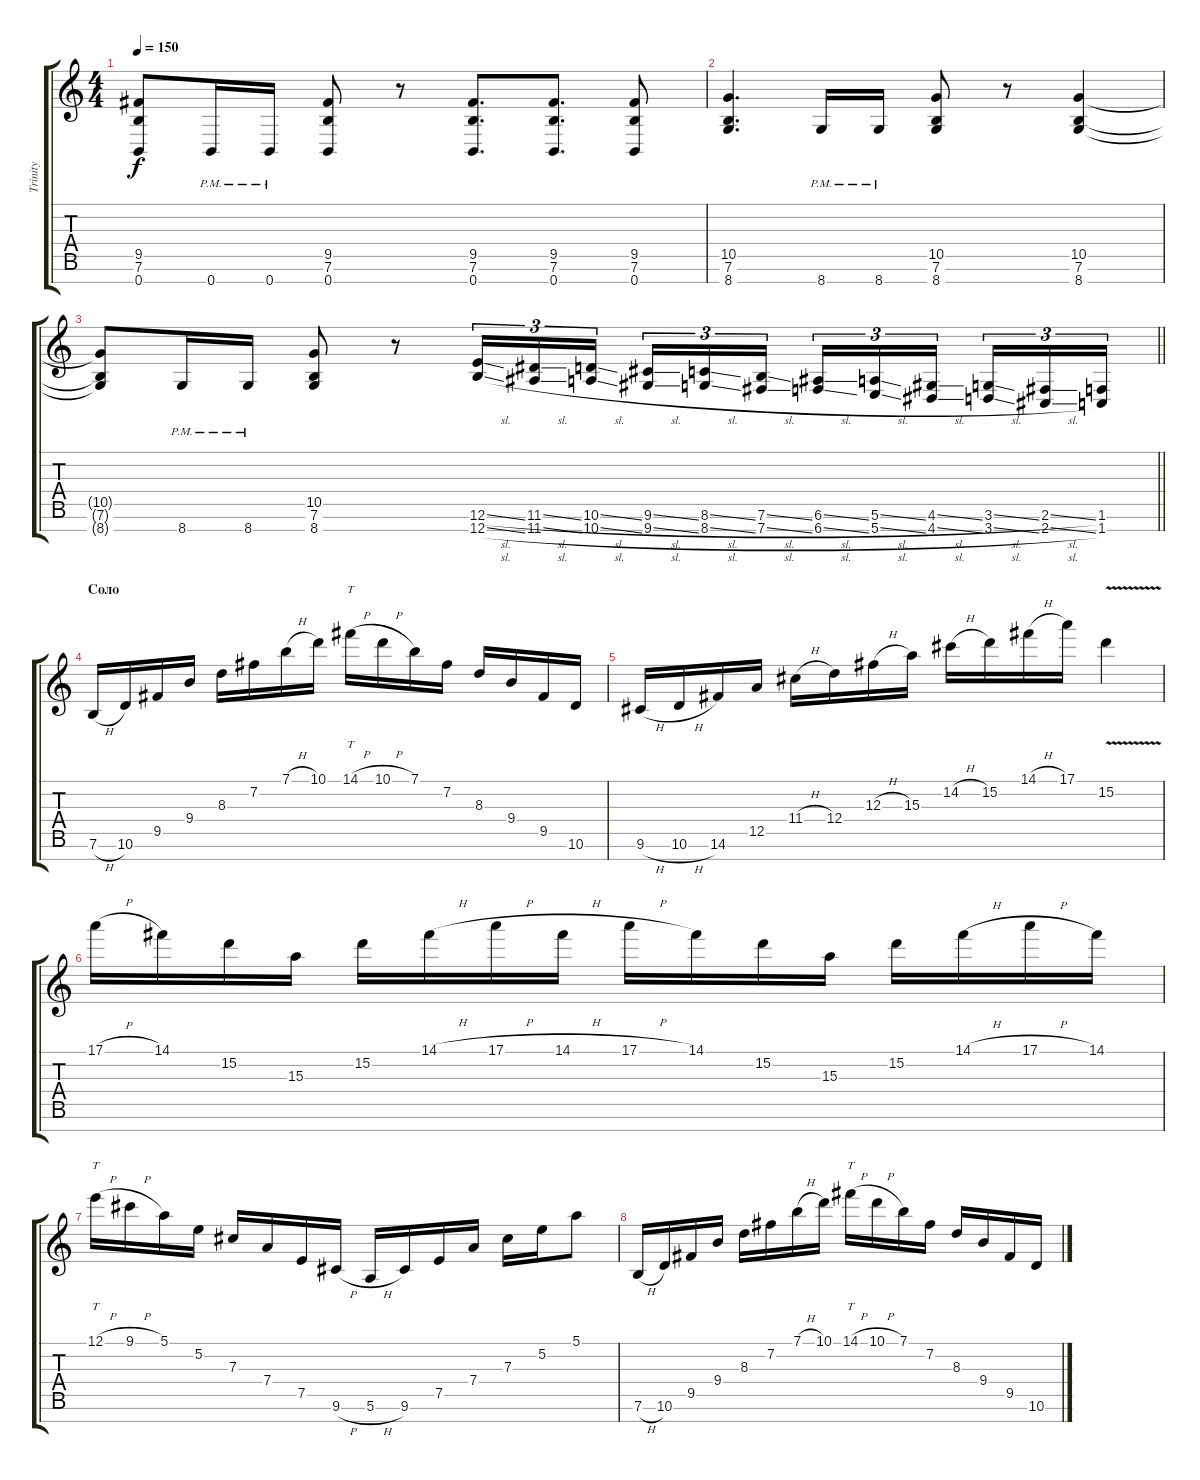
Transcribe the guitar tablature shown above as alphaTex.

\track ("Trinity" "Trinity") {instrument overdrivenguitar}
\staff {score tabs}
\tuning (E4 B3 Gb3 D3 A2 E2 B1) {hide}
\ts (4 4)
\tempo 150
\clef g2
\ks c
(9.5{t} 7.6{t} 0.7{t}).8{dy f} 0.7{pm}.16 0.7{pm}.16 (9.5 7.6 0.7).8 r.8 (9.5 7.6 0.7).8{d} (9.5 7.6 0.7).8{d} (9.5 7.6 0.7).8 |
(10.5 7.6 8.7).4{d} 8.7{pm}.16 8.7{pm}.16 (10.5 7.6 8.7).8 r.8 (10.5 7.6 8.7).4 |
\barLineRight lightlight
(10.5{t} 7.6{t} 8.7{t}).8 8.7{pm}.16 8.7{pm}.16 (10.5 7.6 8.7).8 r.8 (12.6{sl} 12.7{sl}).16{tu (3 2)} (11.6{sl} 11.7{sl}).16{tu (3 2)} (10.6{sl} 10.7{sl}).16{tu (3 2) beam splitsecondary} (9.6{sl} 9.7{sl}).16{tu (3 2)} (8.6{sl} 8.7{sl}).16{tu (3 2)} (7.6{sl} 7.7{sl}).16{tu (3 2)} (6.6{sl} 6.7{sl}).16{tu (3 2)} (5.6{sl} 5.7{sl}).16{tu (3 2)} (4.6{sl} 4.7{sl}).16{tu (3 2) beam splitsecondary} (3.6{sl} 3.7{sl}).16{tu (3 2)} (2.6{sl} 2.7{sl}).16{tu (3 2)} (1.6 1.7).16{tu (3 2)} |
\section ("" "Соло")
7.6{h}.16 10.6.16 9.5.16 9.4.16 8.3.16 7.2.16 7.1{h}.16 10.1.16 14.1{h}.16{tt} 10.1{h}.16 7.1.16 7.2.16 8.3.16 9.4.16 9.5.16 10.6.16 |
9.6{h}.16 10.6{h}.16 14.6.16 12.5.16 11.4{h}.16 12.4.16 12.3{h}.16 15.3.16 14.2{h}.16 15.2.16 14.1{h}.16 17.1.16 15.2{v}.4 |
17.1{h}.16 14.1.16 15.2.16 15.3.16 15.2.16 14.1{h}.16 17.1{h}.16 14.1{h}.16 17.1{h}.16 14.1.16 15.2.16 15.3.16 15.2.16 14.1{h}.16 17.1{h}.16 14.1.16 |
12.1{h}.16{tt} 9.1{h}.16 5.1.16 5.2.16 7.3.16 7.4.16 7.5.16 9.6{h}.16 5.6{h}.16 9.6.16 7.5.16 7.4.16 7.3.16 5.2.16 5.1.8 |
7.6{h}.16 10.6.16 9.5.16 9.4.16 8.3.16 7.2.16 7.1{h}.16 10.1.16 14.1{h}.16{tt} 10.1{h}.16 7.1.16 7.2.16 8.3.16 9.4.16 9.5.16 10.6.16
